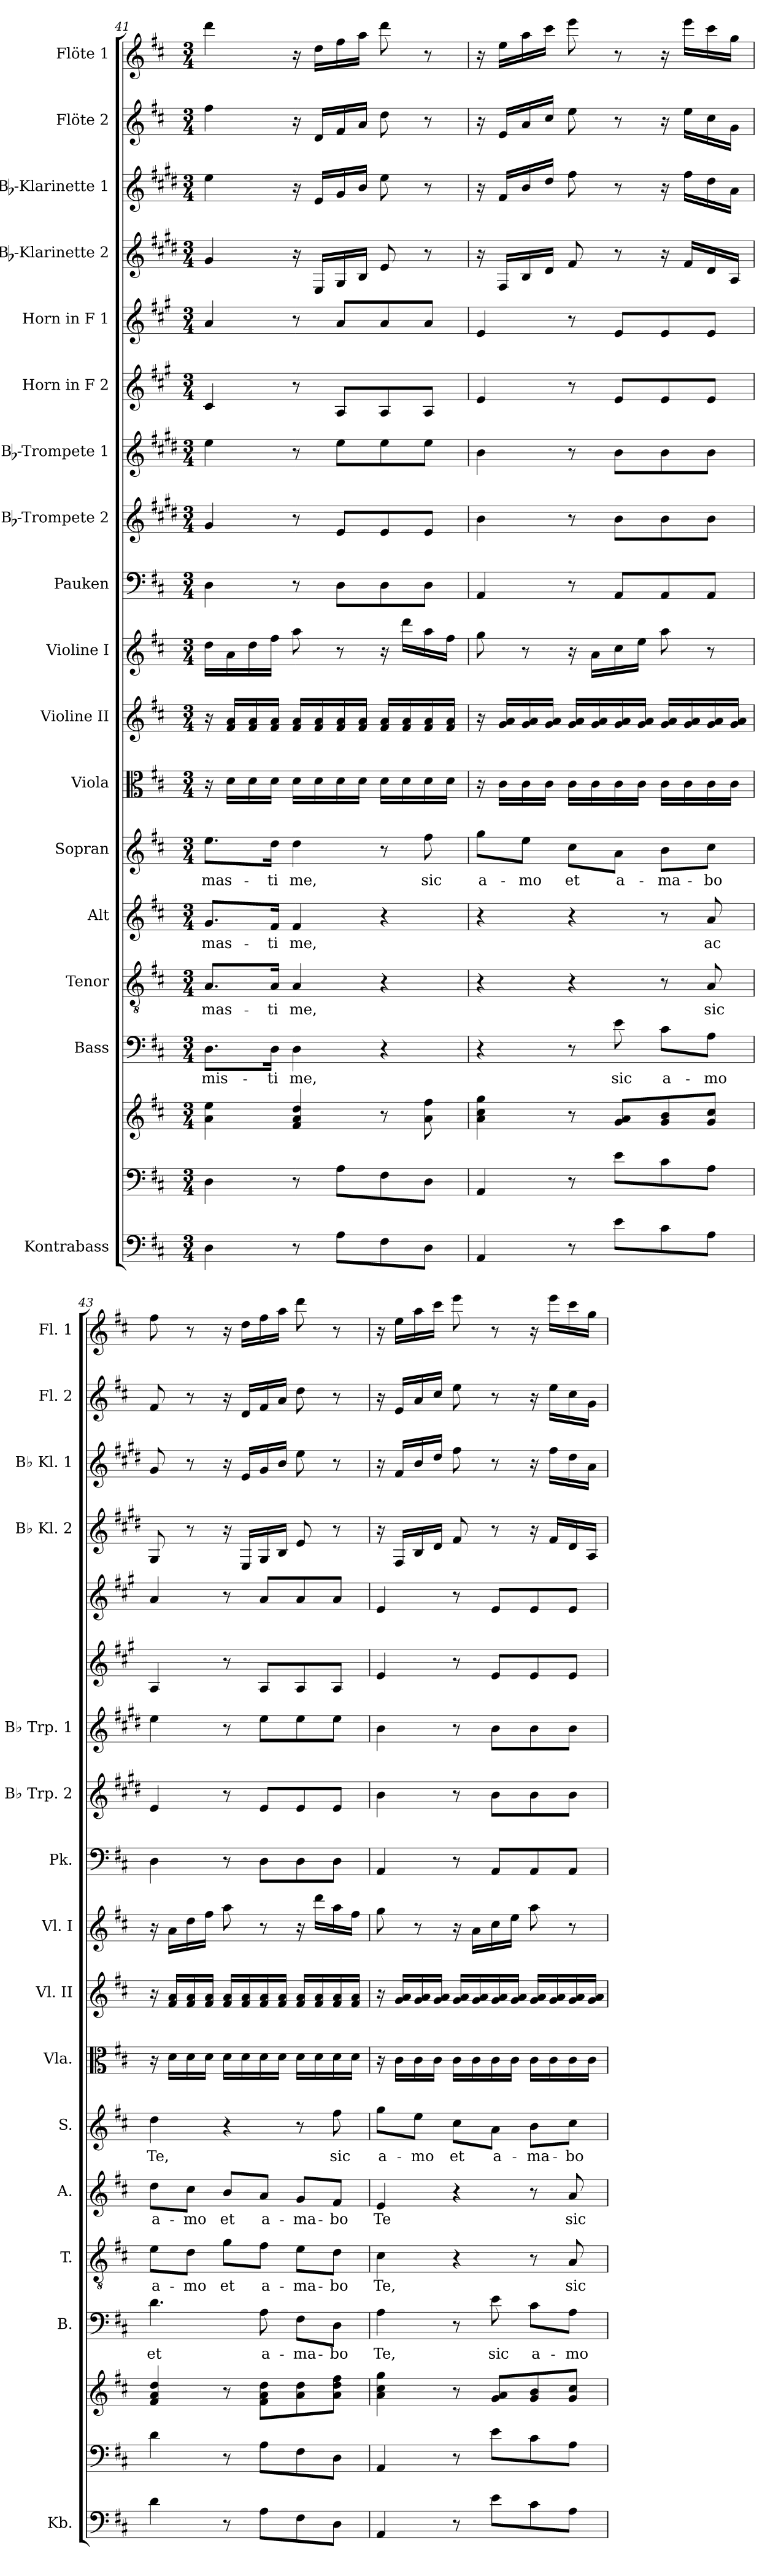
**kern	**kern	**kern	**kern	**text	**kern	**text	**kern	**text	**kern	**text	**kern	**kern	**kern	**kern	**kern	**kern	**kern	**kern	**kern	**kern	**kern	**kern
*part18	*part17	*part17	*part16	*part16	*part15	*part15	*part14	*part14	*part13	*part13	*part12	*part11	*part10	*part9	*part8	*part7	*part6	*part5	*part4	*part3	*part2	*part1
*staff19	*staff18	*staff17	*staff16	*staff16	*staff15	*staff15	*staff14	*staff14	*staff13	*staff13	*staff12	*staff11	*staff10	*staff9	*staff8	*staff7	*staff6	*staff5	*staff4	*staff3	*staff2	*staff1
*I"Kontrabass	*	*	*I"Bass	*	*I"Tenor	*	*I"Alt	*	*I"Sopran	*	*I"Viola	*I"Violine II	*I"Violine I	*I"Pauken	*I"Bb-Trompete 2	*I"Bb-Trompete 1	*I"Horn in F 2	*I"Horn in F 1	*I"Bb-Klarinette 2	*I"Bb-Klarinette 1	*I"Flöte 2	*I"Flöte 1
*I'Kb.	*	*	*I'B.	*	*I'T.	*	*I'A.	*	*I'S.	*	*I'Vla.	*I'Vl. II	*I'Vl. I	*I'Pk.	*I'Bb Trp. 2	*I'Bb Trp. 1	*	*	*I'Bb Kl. 2	*I'Bb Kl. 1	*I'Fl. 2	*I'Fl. 1
*clefF4	*clefF4	*clefG2	*clefF4	*	*clefGv2	*	*clefG2	*	*clefG2	*	*clefC3	*clefG2	*clefG2	*clefF4	*clefG2	*clefG2	*clefG2	*clefG2	*clefG2	*clefG2	*clefG2	*clefG2
*ITrd7c12	*	*	*	*	*	*	*	*	*	*	*	*	*	*	*ITrd1c2	*ITrd1c2	*ITrd4c7	*ITrd4c7	*ITrd1c2	*ITrd1c2	*	*
*k[f#c#]	*k[f#c#]	*k[f#c#]	*k[f#c#]	*	*k[f#c#]	*	*k[f#c#]	*	*k[f#c#]	*	*k[f#c#]	*k[f#c#]	*k[f#c#]	*k[f#c#]	*k[f#c#]	*k[f#c#]	*k[f#c#]	*k[f#c#]	*k[f#c#]	*k[f#c#]	*k[f#c#]	*k[f#c#]
*D:	*D:	*D:	*D:	*	*D:	*	*D:	*	*D:	*	*D:	*D:	*D:	*D:	*D:	*D:	*D:	*D:	*D:	*D:	*D:	*D:
*M3/4	*M3/4	*M3/4	*M3/4	*	*M3/4	*	*M3/4	*	*M3/4	*	*M3/4	*M3/4	*M3/4	*M3/4	*M3/4	*M3/4	*M3/4	*M3/4	*M3/4	*M3/4	*M3/4	*M3/4
=41	=41	=41	=41	=41	=41	=41	=41	=41	=41	=41	=41	=41	=41	=41	=41	=41	=41	=41	=41	=41	=41	=41
!	!	!	!	!LO:LY:b	!	!LO:LY:b	!	!LO:LY:b	!	!LO:LY:b	!	!	!	!	!	!	!	!	!	!	!	!
4DD\	4D\	4a\ 4ee\	8.D\L	-mis-	8.A/L	-mas-	8.g/L	-mas-	8.ee\L	-mas-	16r	16r	16dd\LL	4D\	4f#/	4dd\	4F#/	4d/	4f#/	4dd\	4ff#\	4ddd\
.	.	.	.	.	.	.	.	.	.	.	16d\LL	16f#/ 16a/LL	16a\	.	.	.	.	.	.	.	.	.
.	.	.	.	.	.	.	.	.	.	.	16d\	16f#/ 16a/	16dd\	.	.	.	.	.	.	.	.	.
!	!	!	!	!LO:LY:b	!	!LO:LY:b	!	!LO:LY:b	!	!LO:LY:b	!	!	!	!	!	!	!	!	!	!	!	!
.	.	.	16D\Jk	-ti	16A/Jk	-ti	16f#/Jk	-ti	16dd\Jk	-ti	16d\JJ	16f#/ 16a/JJ	16ff#\JJ	.	.	.	.	.	.	.	.	.
!	!	!	!	!LO:LY:b	!	!LO:LY:b	!	!LO:LY:b	!	!LO:LY:b	!	!	!	!	!	!	!	!	!	!	!	!
8r	8r	4f#/ 4a/ 4dd/	4D\	me,	4A/	me,	4f#/	me,	4dd\	me,	16d\LL	16f#/ 16a/LL	8aa\	8r	8r	8r	8r	8r	16r	16r	16r	16r
.	.	.	.	.	.	.	.	.	.	.	16d\	16f#/ 16a/	.	.	.	.	.	.	16D/LL	16d/LL	16d/LL	16dd\LL
8AA\L	8A\L	.	.	.	.	.	.	.	.	.	16d\	16f#/ 16a/	8r	8D\L	8d/L	8dd\L	8D/L	8d/L	16F#/	16f#/	16f#/	16ff#\
.	.	.	.	.	.	.	.	.	.	.	16d\JJ	16f#/ 16a/JJ	.	.	.	.	.	.	16A/JJ	16a/JJ	16a/JJ	16aa\JJ
8FF#\	8F#\	8r	4r	.	4r	.	4r	.	8r	.	16d\LL	16f#/ 16a/LL	16r	8D\	8d/	8dd\	8D/	8d/	8d/	8dd\	8dd\	8ddd\
.	.	.	.	.	.	.	.	.	.	.	16d\	16f#/ 16a/	16ddd\LL	.	.	.	.	.	.	.	.	.
!	!	!	!	!	!	!	!	!	!	!LO:LY:b	!	!	!	!	!	!	!	!	!	!	!	!
8DD\J	8D\J	8a\ 8ff#\	.	.	.	.	.	.	8ff#\	sic	16d\	16f#/ 16a/	16aa\	8D\J	8d/J	8dd\J	8D/J	8d/J	8r	8r	8r	8r
.	.	.	.	.	.	.	.	.	.	.	16d\JJ	16f#/ 16a/JJ	16ff#\JJ	.	.	.	.	.	.	.	.	.
=42	=42	=42	=42	=42	=42	=42	=42	=42	=42	=42	=42	=42	=42	=42	=42	=42	=42	=42	=42	=42	=42	=42
!	!	!	!	!	!	!	!	!	!	!LO:LY:b	!	!	!	!	!	!	!	!	!	!	!	!
4AAA/	4AA/	4a\ 4cc#\ 4gg\	4r	.	4r	.	4r	.	8gg\L	a-	16r	16r	8gg\	4AA/	4a\	4a\	4A/	4A/	16r	16r	16r	16r
.	.	.	.	.	.	.	.	.	.	.	16c#\LL	16g/ 16a/LL	.	.	.	.	.	.	16E/LL	16e/LL	16e/LL	16ee\LL
!	!	!	!	!	!	!	!	!	!	!LO:LY:b	!	!	!	!	!	!	!	!	!	!	!	!
.	.	.	.	.	.	.	.	.	8ee\J	-mo	16c#\	16g/ 16a/	8r	.	.	.	.	.	16A/	16a/	16a/	16aa\
.	.	.	.	.	.	.	.	.	.	.	16c#\JJ	16g/ 16a/JJ	.	.	.	.	.	.	16c#/JJ	16cc#/JJ	16cc#/JJ	16ccc#\JJ
!	!	!	!	!	!	!	!	!	!	!LO:LY:b	!	!	!	!	!	!	!	!	!	!	!	!
8r	8r	8r	8r	.	4r	.	4r	.	8cc#\L	et	16c#\LL	16g/ 16a/LL	16r	8r	8r	8r	8r	8r	8e/	8ee\	8ee\	8eee\
.	.	.	.	.	.	.	.	.	.	.	16c#\	16g/ 16a/	16a\LL	.	.	.	.	.	.	.	.	.
!	!	!	!	!LO:LY:b	!	!	!	!	!	!LO:LY:b	!	!	!	!	!	!	!	!	!	!	!	!
8E\L	8e\L	8g/ 8a/L	8e\	sic	.	.	.	.	8a\J	a-	16c#\	16g/ 16a/	16cc#\	8AA/L	8a\L	8a\L	8A/L	8A/L	8r	8r	8r	8r
.	.	.	.	.	.	.	.	.	.	.	16c#\JJ	16g/ 16a/JJ	16ee\JJ	.	.	.	.	.	.	.	.	.
!	!	!	!	!LO:LY:b	!	!	!	!	!	!LO:LY:b	!	!	!	!	!	!	!	!	!	!	!	!
8C#\	8c#\	8g/ 8b/	8c#\L	a-	8r	.	8r	.	8b\L	-ma-	16c#\LL	16g/ 16a/LL	8aa\	8AA/	8a\	8a\	8A/	8A/	16r	16r	16r	16r
.	.	.	.	.	.	.	.	.	.	.	16c#\	16g/ 16a/	.	.	.	.	.	.	16e/LL	16ee\LL	16ee\LL	16eee\LL
!	!	!	!	!LO:LY:b	!	!LO:LY:b	!	!LO:LY:b	!	!LO:LY:b	!	!	!	!	!	!	!	!	!	!	!	!
8AA\J	8A\J	8g/ 8cc#/J	8A\J	-mo	8A/	sic	8a/	ac	8cc#\J	-bo	16c#\	16g/ 16a/	8r	8AA/J	8a\J	8a\J	8A/J	8A/J	16c#/	16cc#\	16cc#\	16ccc#\
.	.	.	.	.	.	.	.	.	.	.	16c#\JJ	16g/ 16a/JJ	.	.	.	.	.	.	16G/JJ	16g\JJ	16g\JJ	16gg\JJ
=43	=43	=43	=43	=43	=43	=43	=43	=43	=43	=43	=43	=43	=43	=43	=43	=43	=43	=43	=43	=43	=43	=43
!	!	!	!	!LO:LY:b	!	!LO:LY:b	!	!LO:LY:b	!	!LO:LY:b	!	!	!	!	!	!	!	!	!	!	!	!
4D\	4d\	4f#/ 4a/ 4dd/	4.d\	et	8e\L	a-	8dd\L	a-	4dd\	Te,	16r	16r	16r	4D\	4d/	4dd\	4D/	4d/	8F#/	8f#/	8f#/	8ff#\
.	.	.	.	.	.	.	.	.	.	.	16d\LL	16f#/ 16a/LL	16a\LL	.	.	.	.	.	.	.	.	.
!	!	!	!	!	!	!LO:LY:b	!	!LO:LY:b	!	!	!	!	!	!	!	!	!	!	!	!	!	!
.	.	.	.	.	8d\J	-mo	8cc#\J	-mo	.	.	16d\	16f#/ 16a/	16dd\	.	.	.	.	.	8r	8r	8r	8r
.	.	.	.	.	.	.	.	.	.	.	16d\JJ	16f#/ 16a/JJ	16ff#\JJ	.	.	.	.	.	.	.	.	.
!	!	!	!	!	!	!LO:LY:b	!	!LO:LY:b	!	!	!	!	!	!	!	!	!	!	!	!	!	!
8r	8r	8r	.	.	8g\L	et	8b/L	et	4r	.	16d\LL	16f#/ 16a/LL	8aa\	8r	8r	8r	8r	8r	16r	16r	16r	16r
.	.	.	.	.	.	.	.	.	.	.	16d\	16f#/ 16a/	.	.	.	.	.	.	16D/LL	16d/LL	16d/LL	16dd\LL
!	!	!	!	!LO:LY:b	!	!LO:LY:b	!	!LO:LY:b	!	!	!	!	!	!	!	!	!	!	!	!	!	!
8AA\L	8A\L	8f#\ 8a\ 8dd\L	8A\	a-	8f#\J	a-	8a/J	a-	.	.	16d\	16f#/ 16a/	8r	8D\L	8d/L	8dd\L	8D/L	8d/L	16F#/	16f#/	16f#/	16ff#\
.	.	.	.	.	.	.	.	.	.	.	16d\JJ	16f#/ 16a/JJ	.	.	.	.	.	.	16A/JJ	16a/JJ	16a/JJ	16aa\JJ
!	!	!	!	!LO:LY:b	!	!LO:LY:b	!	!LO:LY:b	!	!	!	!	!	!	!	!	!	!	!	!	!	!
8FF#\	8F#\	8a\ 8dd\	8F#\L	-ma-	8e\L	-ma-	8g/L	-ma-	8r	.	16d\LL	16f#/ 16a/LL	16r	8D\	8d/	8dd\	8D/	8d/	8d/	8dd\	8dd\	8ddd\
.	.	.	.	.	.	.	.	.	.	.	16d\	16f#/ 16a/	16ddd\LL	.	.	.	.	.	.	.	.	.
!	!	!	!	!LO:LY:b	!	!LO:LY:b	!	!LO:LY:b	!	!LO:LY:b	!	!	!	!	!	!	!	!	!	!	!	!
8DD\J	8D\J	8a\ 8dd\ 8ff#\J	8D\J	-bo	8d\J	-bo	8f#/J	-bo	8ff#\	sic	16d\	16f#/ 16a/	16aa\	8D\J	8d/J	8dd\J	8D/J	8d/J	8r	8r	8r	8r
.	.	.	.	.	.	.	.	.	.	.	16d\JJ	16f#/ 16a/JJ	16ff#\JJ	.	.	.	.	.	.	.	.	.
!!LO:PB:g=z
=44	=44	=44	=44	=44	=44	=44	=44	=44	=44	=44	=44	=44	=44	=44	=44	=44	=44	=44	=44	=44	=44	=44
!	!	!	!	!LO:LY:b	!	!LO:LY:b	!	!LO:LY:b	!	!LO:LY:b	!	!	!	!	!	!	!	!	!	!	!	!
4AAA/	4AA/	4a\ 4cc#\ 4gg\	4A\	Te,	4c#\	Te,	4e/	Te	8gg\L	a-	16r	16r	8gg\	4AA/	4a\	4a\	4A/	4A/	16r	16r	16r	16r
.	.	.	.	.	.	.	.	.	.	.	16c#\LL	16g/ 16a/LL	.	.	.	.	.	.	16E/LL	16e/LL	16e/LL	16ee\LL
!	!	!	!	!	!	!	!	!	!	!LO:LY:b	!	!	!	!	!	!	!	!	!	!	!	!
.	.	.	.	.	.	.	.	.	8ee\J	-mo	16c#\	16g/ 16a/	8r	.	.	.	.	.	16A/	16a/	16a/	16aa\
.	.	.	.	.	.	.	.	.	.	.	16c#\JJ	16g/ 16a/JJ	.	.	.	.	.	.	16c#/JJ	16cc#/JJ	16cc#/JJ	16ccc#\JJ
!	!	!	!	!	!	!	!	!	!	!LO:LY:b	!	!	!	!	!	!	!	!	!	!	!	!
8r	8r	8r	8r	.	4r	.	4r	.	8cc#\L	et	16c#\LL	16g/ 16a/LL	16r	8r	8r	8r	8r	8r	8e/	8ee\	8ee\	8eee\
.	.	.	.	.	.	.	.	.	.	.	16c#\	16g/ 16a/	16a\LL	.	.	.	.	.	.	.	.	.
!	!	!	!	!LO:LY:b	!	!	!	!	!	!LO:LY:b	!	!	!	!	!	!	!	!	!	!	!	!
8E\L	8e\L	8g/ 8a/L	8e\	sic	.	.	.	.	8a\J	a-	16c#\	16g/ 16a/	16cc#\	8AA/L	8a\L	8a\L	8A/L	8A/L	8r	8r	8r	8r
.	.	.	.	.	.	.	.	.	.	.	16c#\JJ	16g/ 16a/JJ	16ee\JJ	.	.	.	.	.	.	.	.	.
!	!	!	!	!LO:LY:b	!	!	!	!	!	!LO:LY:b	!	!	!	!	!	!	!	!	!	!	!	!
8C#\	8c#\	8g/ 8b/	8c#\L	a-	8r	.	8r	.	8b\L	-ma-	16c#\LL	16g/ 16a/LL	8aa\	8AA/	8a\	8a\	8A/	8A/	16r	16r	16r	16r
.	.	.	.	.	.	.	.	.	.	.	16c#\	16g/ 16a/	.	.	.	.	.	.	16e/LL	16ee\LL	16ee\LL	16eee\LL
!	!	!	!	!LO:LY:b	!	!LO:LY:b	!	!LO:LY:b	!	!LO:LY:b	!	!	!	!	!	!	!	!	!	!	!	!
8AA\J	8A\J	8g/ 8cc#/J	8A\J	-mo	8A/	sic	8a/	sic	8cc#\J	-bo	16c#\	16g/ 16a/	8r	8AA/J	8a\J	8a\J	8A/J	8A/J	16c#/	16cc#\	16cc#\	16ccc#\
.	.	.	.	.	.	.	.	.	.	.	16c#\JJ	16g/ 16a/JJ	.	.	.	.	.	.	16G/JJ	16g\JJ	16g\JJ	16gg\JJ
=	=	=	=	=	=	=	=	=	=	=	=	=	=	=	=	=	=	=	=	=	=	=
*-	*-	*-	*-	*-	*-	*-	*-	*-	*-	*-	*-	*-	*-	*-	*-	*-	*-	*-	*-	*-	*-	*-
